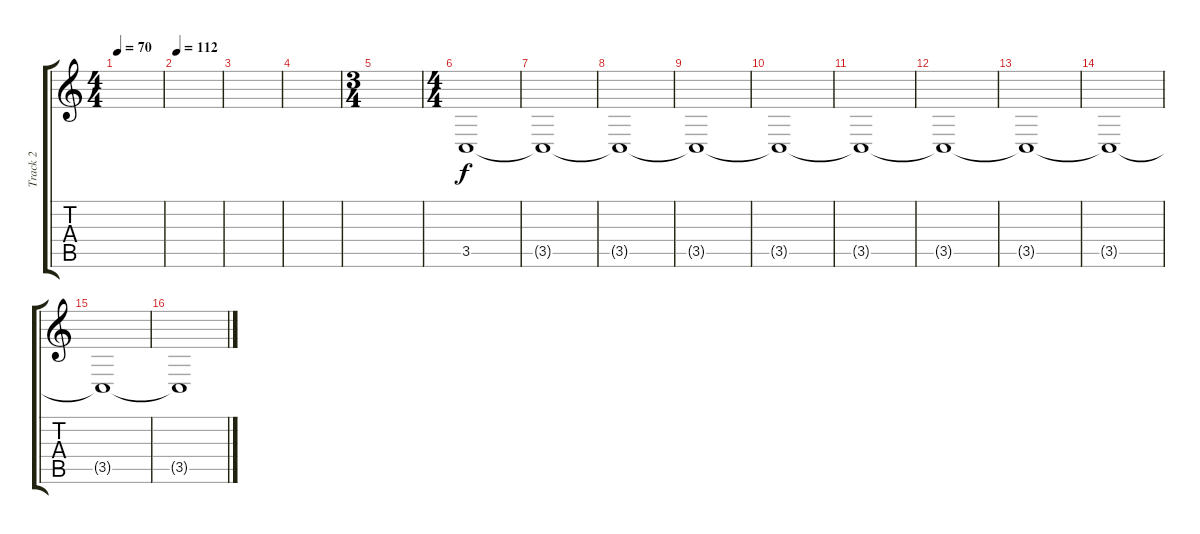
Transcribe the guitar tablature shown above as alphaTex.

\track ("Track 2" "Track 2") {instrument drawbarorgan}
\staff {score tabs}
\tuning (E4 B3 G3 D3 A2 E2) {hide}
\ts (4 4)
\tempo 70
\clef g2
\ks c
|
\tempo 112
|
|
|
\ts (3 4)
|
\ts (4 4)
3.5.1 |
3.5{t}.1 |
3.5{t}.1 |
3.5{t}.1 |
3.5{t}.1 |
3.5{t}.1 |
3.5{t}.1 |
3.5{t}.1 |
3.5{t}.1 |
3.5{t}.1 |
3.5{t}.1
